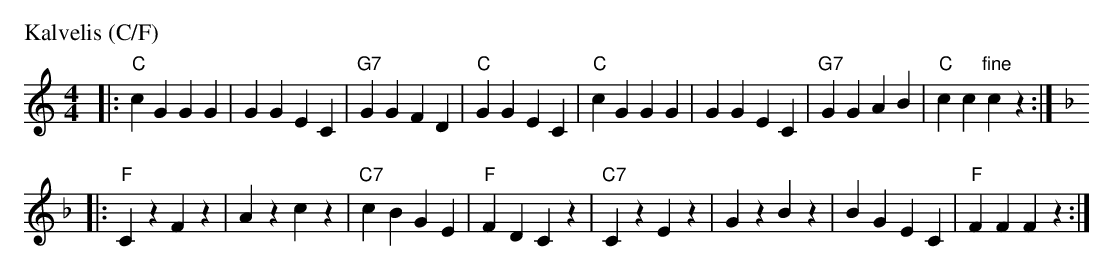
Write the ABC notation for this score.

X:1
P: Kalvelis (C/F)
M: 4/4
L: 1/4
K: C
|: "C"cG GG | GG EC | "G7"GG FD | "C"GG EC \
|  "C"cG GG | GG EC | "G7"GG AB | "C"cc "fine"cz :| [K:F]
|: "F"Cz Fz | Az cz | "C7"cB GE | "F"FD Cz \
| "C7"Cz Ez | Gz Bz |     BG EC | "F"FF Fz :|
